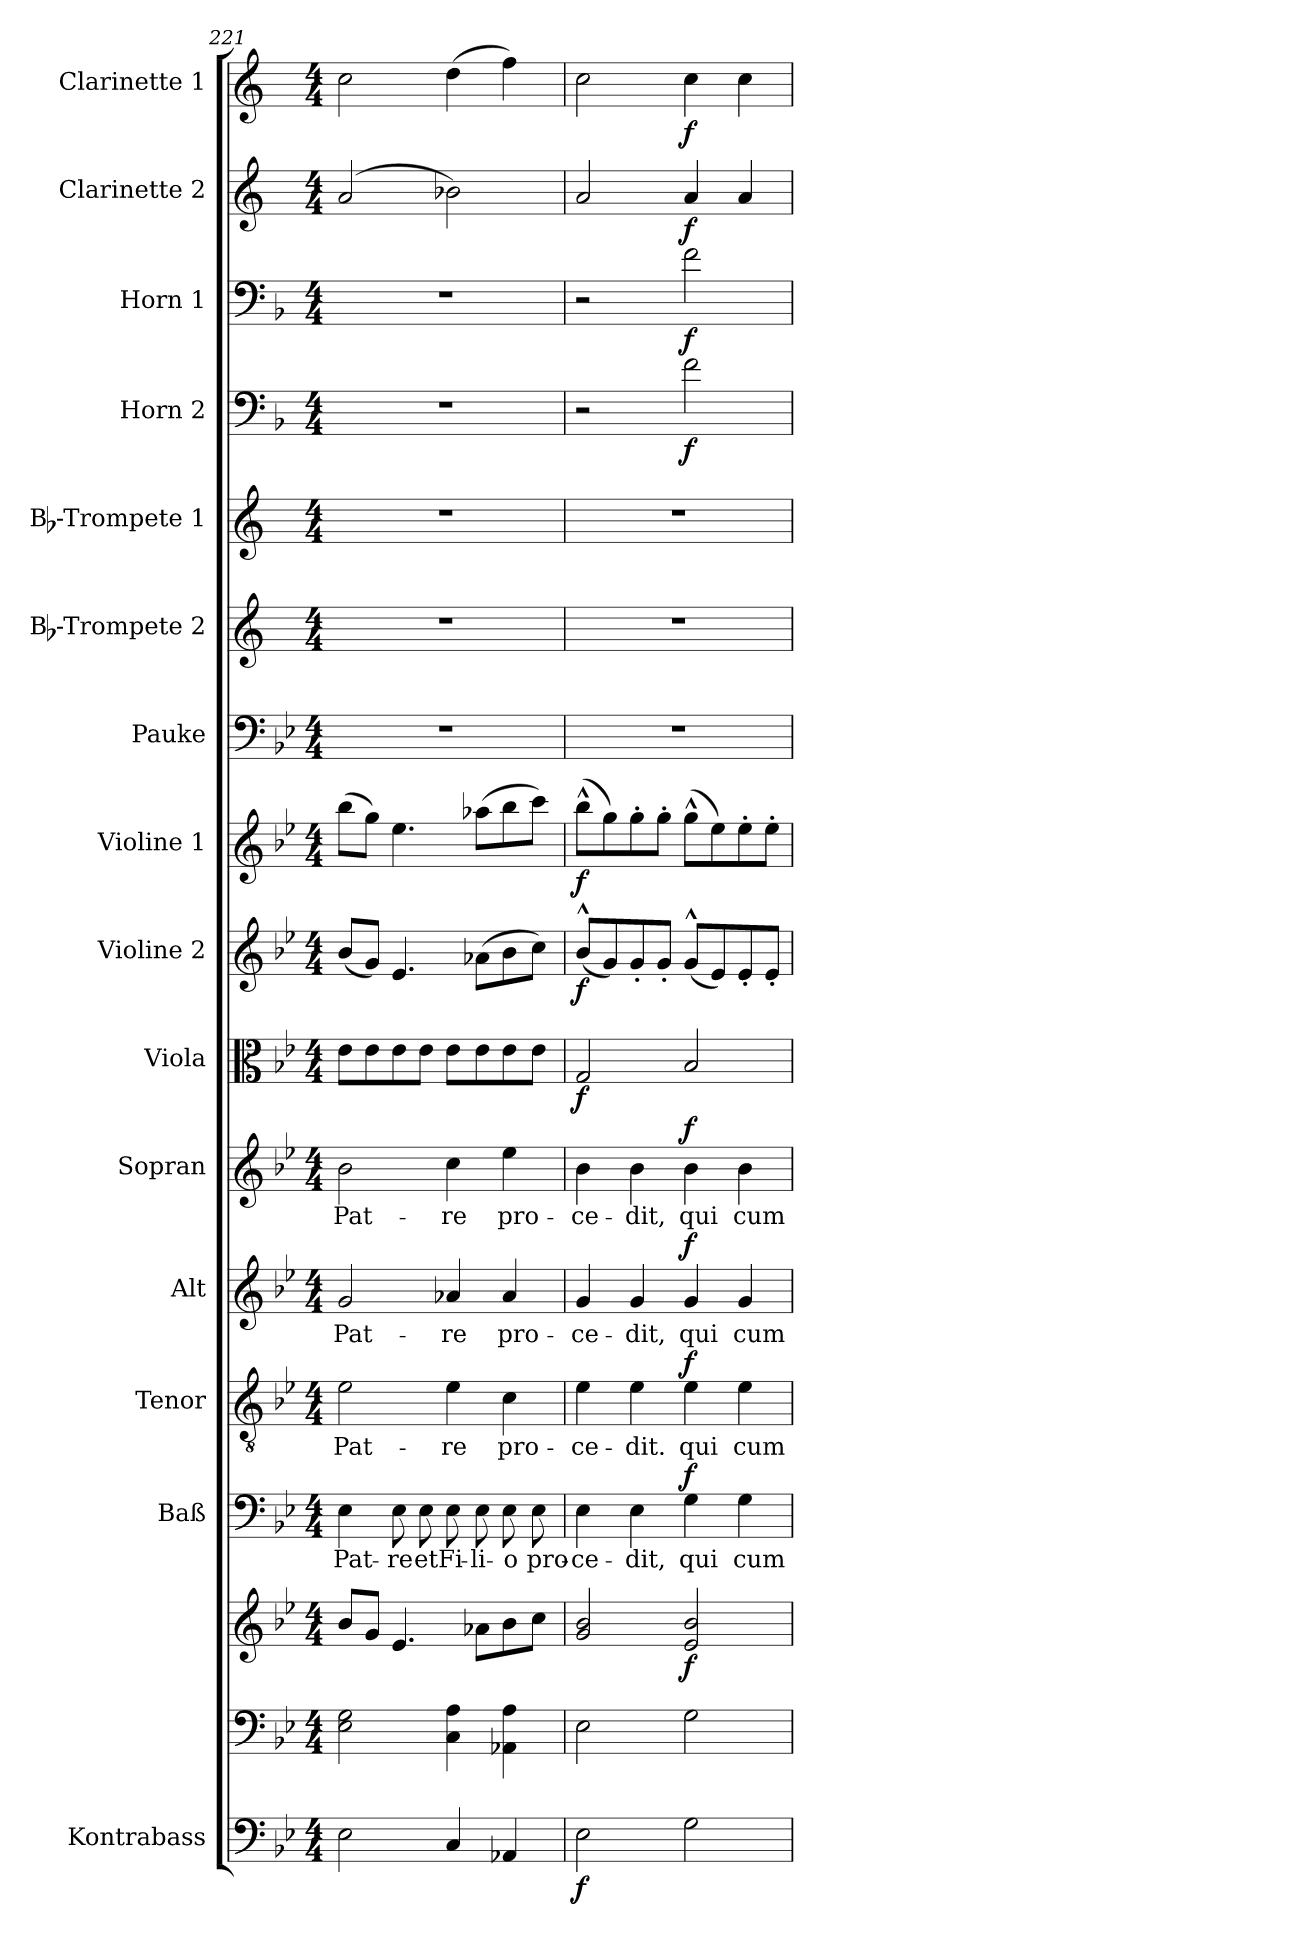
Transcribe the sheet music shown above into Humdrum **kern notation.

**kern	**dynam	**kern	**kern	**dynam	**kern	**text	**dynam	**kern	**text	**dynam	**kern	**text	**dynam	**kern	**text	**dynam	**kern	**dynam	**kern	**dynam	**kern	**dynam	**kern	**kern	**kern	**kern	**dynam	**kern	**dynam	**kern	**dynam	**kern	**dynam
*part16	*part16	*part15	*part15	*part15	*part14	*part14	*part14	*part13	*part13	*part13	*part12	*part12	*part12	*part11	*part11	*part11	*part10	*part10	*part9	*part9	*part8	*part8	*part7	*part6	*part5	*part4	*part4	*part3	*part3	*part2	*part2	*part1	*part1
*staff17	*staff17	*staff16	*staff15	*staff15/16	*staff14	*staff14	*staff14	*staff13	*staff13	*staff13	*staff12	*staff12	*staff12	*staff11	*staff11	*staff11	*staff10	*staff10	*staff9	*staff9	*staff8	*staff8	*staff7	*staff6	*staff5	*staff4	*staff4	*staff3	*staff3	*staff2	*staff2	*staff1	*staff1
*I"Kontrabass	*	*	*	*	*I"Baß	*	*	*I"Tenor	*	*	*I"Alt	*	*	*I"Sopran	*	*	*I"Viola	*	*I"Violine 2	*	*I"Violine 1	*	*I"Pauke	*I"Bb-Trompete 2	*I"Bb-Trompete 1	*I"Horn 2	*	*I"Horn 1	*	*I"Clarinette 2	*	*I"Clarinette 1	*
*I'Kb.	*	*	*	*	*I'Baß	*	*	*I'Ten	*	*	*I'Alt	*	*	*I'Sop	*	*	*I'Vla.	*	*I'Vln. 2	*	*I'Vln. 1	*	*I'Pk.	*I'Bb Trp. 2	*I'Bb Trp. 1	*I'Hrn. 2	*	*I'Hrn. 1	*	*I'Cl. 2	*	*I'Cl. 1	*
!!LO:PB:g=z
*clefF4	*	*clefF4	*clefG2	*	*clefF4	*	*	*clefGv2	*	*	*clefG2	*	*	*clefG2	*	*	*clefC3	*	*clefG2	*	*clefG2	*	*clefF4	*clefG2	*clefG2	*clefF4	*	*clefF4	*	*clefG2	*	*clefG2	*
*ITrd7c12	*	*	*	*	*	*	*	*	*	*	*	*	*	*	*	*	*	*	*	*	*	*	*	*ITrd1c2	*ITrd1c2	*ITrd4c7	*	*ITrd4c7	*	*ITrd1c2	*	*ITrd1c2	*
*k[b-e-]	*	*k[b-e-]	*k[b-e-]	*	*k[b-e-]	*	*	*k[b-e-]	*	*	*k[b-e-]	*	*	*k[b-e-]	*	*	*k[b-e-]	*	*k[b-e-]	*	*k[b-e-]	*	*k[b-e-]	*k[b-e-]	*k[b-e-]	*k[b-e-]	*	*k[b-e-]	*	*k[b-e-]	*	*k[b-e-]	*
*B-:	*	*B-:	*B-:	*	*B-:	*	*	*B-:	*	*	*B-:	*	*	*B-:	*	*	*B-:	*	*B-:	*	*B-:	*	*B-:	*B-:	*B-:	*B-:	*	*B-:	*	*B-:	*	*B-:	*
*M4/4	*	*M4/4	*M4/4	*	*M4/4	*	*	*M4/4	*	*	*M4/4	*	*	*M4/4	*	*	*M4/4	*	*M4/4	*	*M4/4	*	*M4/4	*M4/4	*M4/4	*M4/4	*	*M4/4	*	*M4/4	*	*M4/4	*
=221	=221	=221	=221	=221	=221	=221	=221	=221	=221	=221	=221	=221	=221	=221	=221	=221	=221	=221	=221	=221	=221	=221	=221	=221	=221	=221	=221	=221	=221	=221	=221	=221	=221
!	!	!	!	!	!	!LO:LY:b	!	!	!LO:LY:b	!	!	!LO:LY:b	!	!	!LO:LY:b	!	!	!	!	!	!	!	!	!	!	!	!	!	!	!	!	!	!
2EE-\	.	2E-\ 2G\	8b-/L	.	4E-\	Pat-	.	2e-\	Pat-	.	2g/	Pat-	.	2b-\	Pat-	.	8e-\L	.	(<8b-/L	.	(>8bb-\L	.	1r	1r	1r	1r	.	1r	.	(2g/	.	2b-\	.
.	.	.	8g/J	.	.	.	.	.	.	.	.	.	.	.	.	.	8e-\	.	8g/J)	.	8gg\J)	.	.	.	.	.	.	.	.	.	.	.	.
!	!	!	!	!	!	!LO:LY:b	!	!	!	!	!	!	!	!	!	!	!	!	!	!	!	!	!	!	!	!	!	!	!	!	!	!	!
.	.	.	4.e-/	.	8E-\	-re	.	.	.	.	.	.	.	.	.	.	8e-\	.	4.e-/	.	4.ee-\	.	.	.	.	.	.	.	.	.	.	.	.
!	!	!	!	!	!	!LO:LY:b	!	!	!	!	!	!	!	!	!	!	!	!	!	!	!	!	!	!	!	!	!	!	!	!	!	!	!
.	.	.	.	.	8E-\	et	.	.	.	.	.	.	.	.	.	.	8e-\J	.	.	.	.	.	.	.	.	.	.	.	.	.	.	.	.
!	!	!	!	!	!	!LO:LY:b	!	!	!LO:LY:b	!	!	!LO:LY:b	!	!	!LO:LY:b	!	!	!	!	!	!	!	!	!	!	!	!	!	!	!	!	!	!
4CC/	.	4C\ 4A\	.	.	8E-\	Fi-	.	4e-\	-re	.	4a-X/	-re	.	4cc\	-re	.	8e-\L	.	.	.	.	.	.	.	.	.	.	.	.	2a-X\)	.	(>4cc\	.
!	!	!	!	!	!	!LO:LY:b	!	!	!	!	!	!	!	!	!	!	!	!	!	!	!	!	!	!	!	!	!	!	!	!	!	!	!
.	.	.	8a-X\L	.	8E-\	-li-	.	.	.	.	.	.	.	.	.	.	8e-\	.	(>8a-X\L	.	(>8aa-X\L	.	.	.	.	.	.	.	.	.	.	.	.
!	!	!	!	!	!	!LO:LY:b	!	!	!LO:LY:b	!	!	!LO:LY:b	!	!	!LO:LY:b	!	!	!	!	!	!	!	!	!	!	!	!	!	!	!	!	!	!
4AAA-X/	.	4AA-X\ 4A\	8b-\	.	8E-\	-o	.	4c\	pro-	.	4a-/	pro-	.	4ee-\	pro-	.	8e-\	.	8b-\	.	8bb-\	.	.	.	.	.	.	.	.	.	.	4ee-\)	.
!	!	!	!	!	!	!LO:LY:b	!	!	!	!	!	!	!	!	!	!	!	!	!	!	!	!	!	!	!	!	!	!	!	!	!	!	!
.	.	.	8cc\J	.	8E-\	pro-	.	.	.	.	.	.	.	.	.	.	8e-\J	.	8cc\J)	.	8ccc\J)	.	.	.	.	.	.	.	.	.	.	.	.
=222	=222	=222	=222	=222	=222	=222	=222	=222	=222	=222	=222	=222	=222	=222	=222	=222	=222	=222	=222	=222	=222	=222	=222	=222	=222	=222	=222	=222	=222	=222	=222	=222	=222
!	!LO:DY:b	!	!	!	!	!LO:LY:b	!	!	!LO:LY:b	!	!	!LO:LY:b	!	!	!LO:LY:b	!	!	!LO:DY:b	!	!LO:DY:b	!	!LO:DY:b	!	!	!	!	!	!	!	!	!	!	!
2EE-\	f	2E-\	2g/ 2b-/	.	4E-\	-ce-	.	4e-\	-ce-	.	4g/	-ce-	.	4b-\	-ce-	.	2G/	f	(<8b-^^>/L	f	(>8bb-^^>\L	f	1r	1r	1r	2r	.	2r	.	2g/	.	2b-\	.
.	.	.	.	.	.	.	.	.	.	.	.	.	.	.	.	.	.	.	8g/)	.	8gg\)	.	.	.	.	.	.	.	.	.	.	.	.
!	!	!	!	!	!	!LO:LY:b	!	!	!LO:LY:b	!	!	!LO:LY:b	!	!	!LO:LY:b	!	!	!	!	!	!	!	!	!	!	!	!	!	!	!	!	!	!
.	.	.	.	.	4E-\	-dit,	.	4e-\	-dit.	.	4g/	-dit,	.	4b-\	-dit,	.	.	.	8g'</	.	8gg'>\	.	.	.	.	.	.	.	.	.	.	.	.
.	.	.	.	.	.	.	.	.	.	.	.	.	.	.	.	.	.	.	8g'</J	.	8gg'>\J	.	.	.	.	.	.	.	.	.	.	.	.
!	!	!	!	!LO:DY:b	!	!LO:LY:b	!LO:DY:a	!	!LO:LY:b	!LO:DY:a	!	!LO:LY:b	!LO:DY:a	!	!LO:LY:b	!LO:DY:a	!	!	!	!	!	!	!	!	!	!	!LO:DY:b	!	!LO:DY:b	!	!LO:DY:b	!	!LO:DY:b
2GG\	.	2G\	2e-/ 2b-/	f	4G\	qui	f	4e-\	qui	f	4g/	qui	f	4b-\	qui	f	2B-/	.	(<8g^^>/L	.	(>8gg^^>\L	.	.	.	.	2B-\	f	2B-\	f	4g/	f	4b-\	f
.	.	.	.	.	.	.	.	.	.	.	.	.	.	.	.	.	.	.	8e-/)	.	8ee-\)	.	.	.	.	.	.	.	.	.	.	.	.
!	!	!	!	!	!	!LO:LY:b	!	!	!LO:LY:b	!	!	!LO:LY:b	!	!	!LO:LY:b	!	!	!	!	!	!	!	!	!	!	!	!	!	!	!	!	!	!
.	.	.	.	.	4G\	cum	.	4e-\	cum	.	4g/	cum	.	4b-\	cum	.	.	.	8e-'</	.	8ee-'>\	.	.	.	.	.	.	.	.	4g/	.	4b-\	.
.	.	.	.	.	.	.	.	.	.	.	.	.	.	.	.	.	.	.	8e-'</J	.	8ee-'>\J	.	.	.	.	.	.	.	.	.	.	.	.
=	=	=	=	=	=	=	=	=	=	=	=	=	=	=	=	=	=	=	=	=	=	=	=	=	=	=	=	=	=	=	=	=	=
*-	*-	*-	*-	*-	*-	*-	*-	*-	*-	*-	*-	*-	*-	*-	*-	*-	*-	*-	*-	*-	*-	*-	*-	*-	*-	*-	*-	*-	*-	*-	*-	*-	*-
